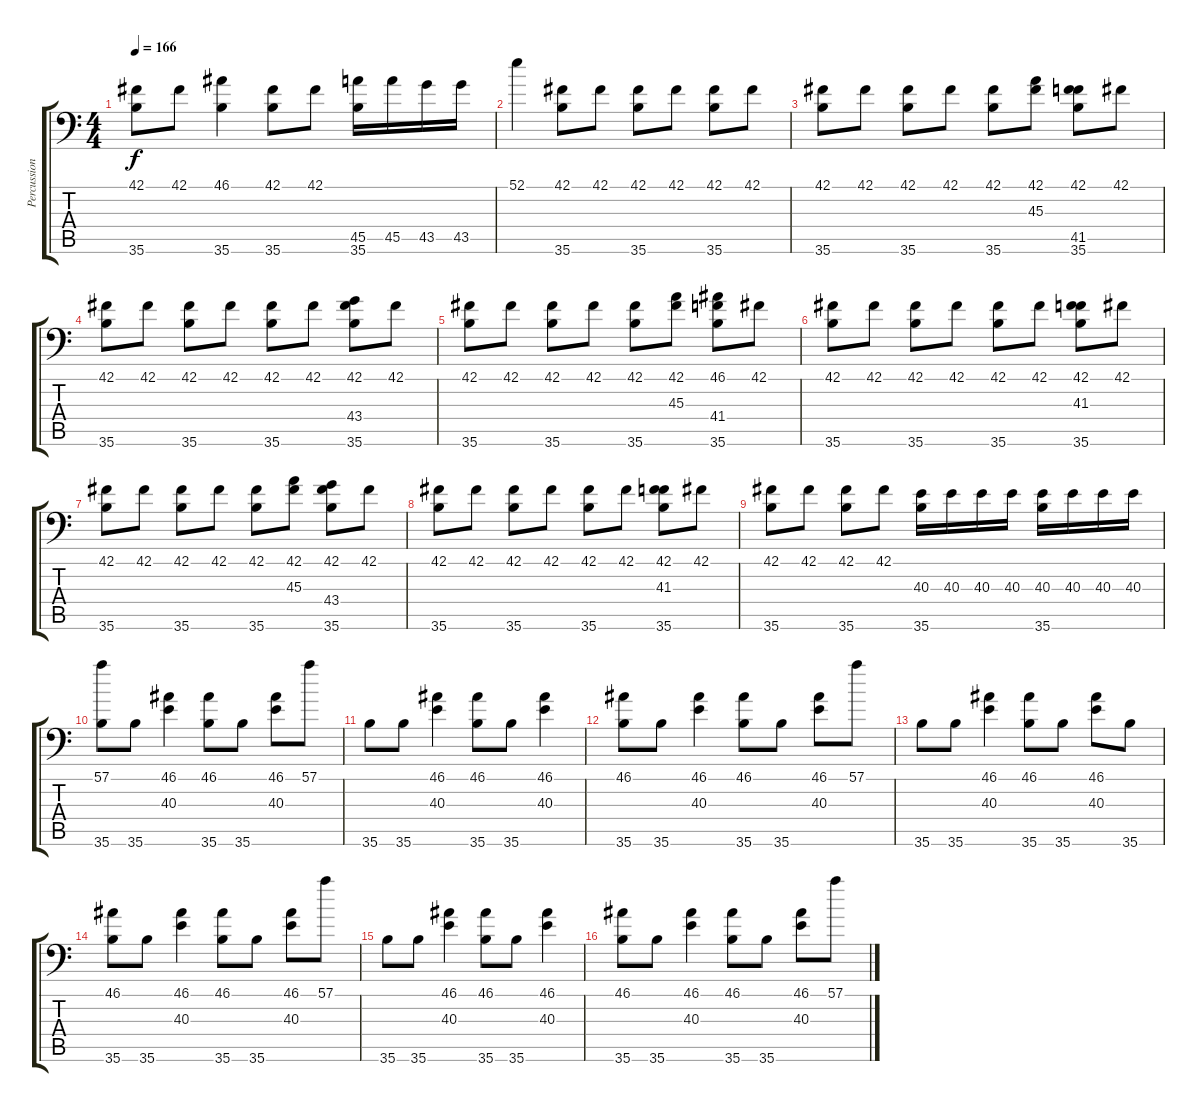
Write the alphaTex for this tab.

\track ("Percussion" "Percussion") {instrument acousticgrandpiano}
\staff {score tabs}
\tuning (C-1 C-1 C-1 C-1 C-1 C-1) {hide}
\ts (4 4)
\tempo 166
\clef f4
\ks c
(42.1 35.6).8{dy f} 42.1.8 (46.1 35.6).4 (42.1 35.6).8 42.1.8 (45.5 35.6).16 45.5.16 43.5.16 43.5.16 |
52.1.4 (42.1 35.6).8 42.1.8 (42.1 35.6).8 42.1.8 (42.1 35.6).8 42.1.8 |
(42.1 35.6).8 42.1.8 (42.1 35.6).8 42.1.8 (42.1 35.6).8 (42.1 45.3).8 (42.1 41.5 35.6).8 42.1.8 |
(42.1 35.6).8 42.1.8 (42.1 35.6).8 42.1.8 (42.1 35.6).8 42.1.8 (42.1 43.4 35.6).8 42.1.8 |
(42.1 35.6).8 42.1.8 (42.1 35.6).8 42.1.8 (42.1 35.6).8 (42.1 45.3).8 (46.1 41.4 35.6).8 42.1.8 |
(42.1 35.6).8 42.1.8 (42.1 35.6).8 42.1.8 (42.1 35.6).8 42.1.8 (42.1 41.3 35.6).8 42.1.8 |
(42.1 35.6).8 42.1.8 (42.1 35.6).8 42.1.8 (42.1 35.6).8 (42.1 45.3).8 (42.1 43.4 35.6).8 42.1.8 |
(42.1 35.6).8 42.1.8 (42.1 35.6).8 42.1.8 (42.1 35.6).8 42.1.8 (42.1 41.3 35.6).8 42.1.8 |
(42.1 35.6).8 42.1.8 (42.1 35.6).8 42.1.8 (40.3 35.6).16 40.3.16 40.3.16 40.3.16 (40.3 35.6).16 40.3.16 40.3.16 40.3.16 |
(57.1 35.6).8 35.6.8 (46.1 40.3).4 (46.1 35.6).8 35.6.8 (46.1 40.3).8 57.1.8 |
35.6.8 35.6.8 (46.1 40.3).4 (46.1 35.6).8 35.6.8 (46.1 40.3).4 |
(46.1 35.6).8 35.6.8 (46.1 40.3).4 (46.1 35.6).8 35.6.8 (46.1 40.3).8 57.1.8 |
35.6.8 35.6.8 (46.1 40.3).4 (46.1 35.6).8 35.6.8 (46.1 40.3).8 35.6.8 |
(46.1 35.6).8 35.6.8 (46.1 40.3).4 (46.1 35.6).8 35.6.8 (46.1 40.3).8 57.1.8 |
35.6.8 35.6.8 (46.1 40.3).4 (46.1 35.6).8 35.6.8 (46.1 40.3).4 |
(46.1 35.6).8 35.6.8 (46.1 40.3).4 (46.1 35.6).8 35.6.8 (46.1 40.3).8 57.1.8
